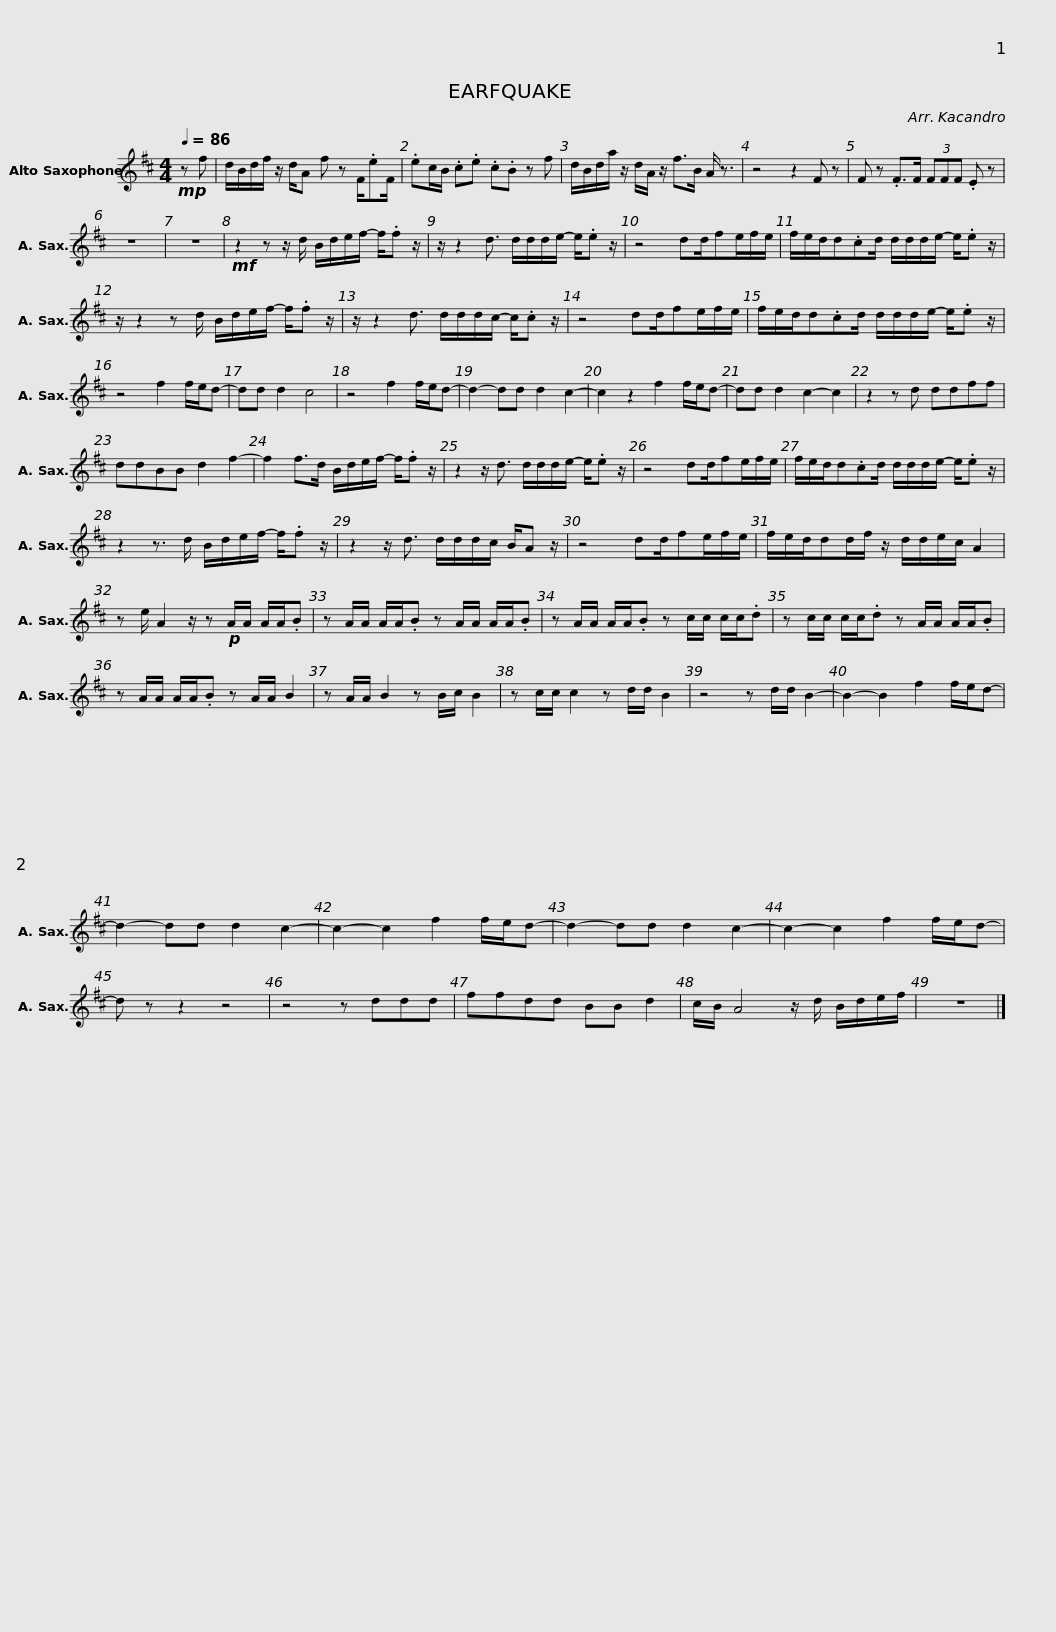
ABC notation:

X:1
L:1/8
Q:1/4=86
M:4/4
I:linebreak $
K:none
V:1 treble transpose=-9
V:1
[K:D]!mp! z f | d/B/d/f/ z/ d/A f z F/.eF/ | .ec/B/ .c.e .c.B z f | d/B/d/a/ z/ d/A/ z/ f>B A/ z3/2 | z4 z2 F z |$ %5
 F z .F>F (3FFF .E z | z8 | z8 |!mf! z2 z z/ d/ B/d/e/f/- f/.f z/ | z/ z2 d3/2 d/d/d/e/- e/.e z/ | %10
 z4 dd/fe/f/e/ |$ f/e/d/d.cd/ d/d/d/e/- e/.e z/ | z/ z2 z d/ B/d/e/f/- f/.f z/ | z/ z2 d3/2 d/d/d/c/- c/.c z/ | z4 dd/fe/f/e/ |$ %15
 f/e/d/d.cd/ d/d/d/e/- e/.e z/ | z4 f2 f/e/d- | dd d2 c4 | z4 f2 f/e/d- | d2- dd d2 c2- | %20
 c2 z2 f2 f/e/d- | dd d2 c2- c2 |$ z2 z d ddff | ddBB d2 f2- | f2 f>d B/d/e/f/- f/.f z/ | %25
 z2 z/ d3/2 d/d/d/e/- e/.e z/ | z4 dd/fe/f/e/ |$ f/e/d/d.cd/ d/d/d/e/- e/.e z/ | z2 z3/2 d/ B/d/e/f/- f/.f z/ | z2 z/ d3/2 d/d/d/c/ B/A z/ | %30
 z4 dd/fe/f/e/ |$ f/e/d/dd/f/ z/ d/d/e/c/ A2 | z e/ A2 z/ z!p! A/A/ A/A/.B | z A/A/ A/A/.B z A/A/ A/A/.B | z A/A/ A/A/.B z c/c/ c/c/.d |$ %35
 z c/c/ c/c/.d z A/A/ A/A/.B | z A/A/ A/A/.B z A/A/ B2 | z A/A/ B2 z B/c/ B2 | z c/c/ c2 z d/d/ B2 | z4 z d/d/ B2- |$ %40
 B2- B2 f2 f/e/d- | d2- dd d2 c2- | c2- c2 f2 f/e/d- | d2- dd d2 c2- | c2- c2 f2 f/e/d- | %45
 d z z2 z4 | z4 z ddd | ffdd BB d2 |$ c/B/ A4 z/ d/ B/d/e/f/ | z8 |] %50
